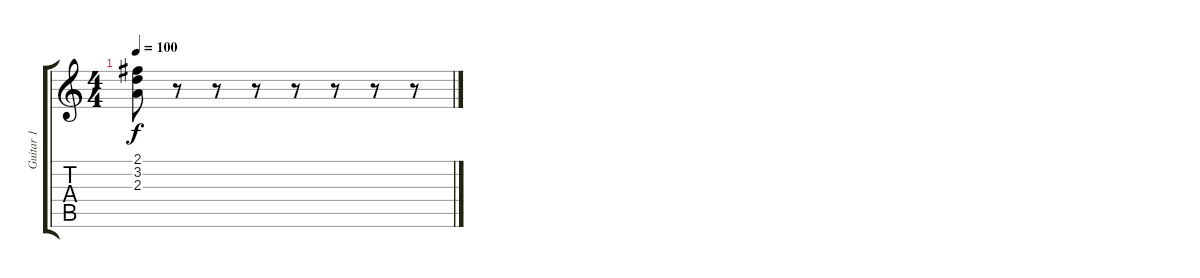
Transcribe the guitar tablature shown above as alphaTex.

\track ("Guitar 1" "Guitar 1") {instrument distortionguitar}
\staff {score tabs}
\tuning (E4 B3 G3 D3 A2 E2) {hide}
\ts (4 4)
\tempo 100
\clef g2
\ks c
(2.1 3.2 2.3).8{dy f} r.8 r.8 r.8 r.8 r.8 r.8 r.8
